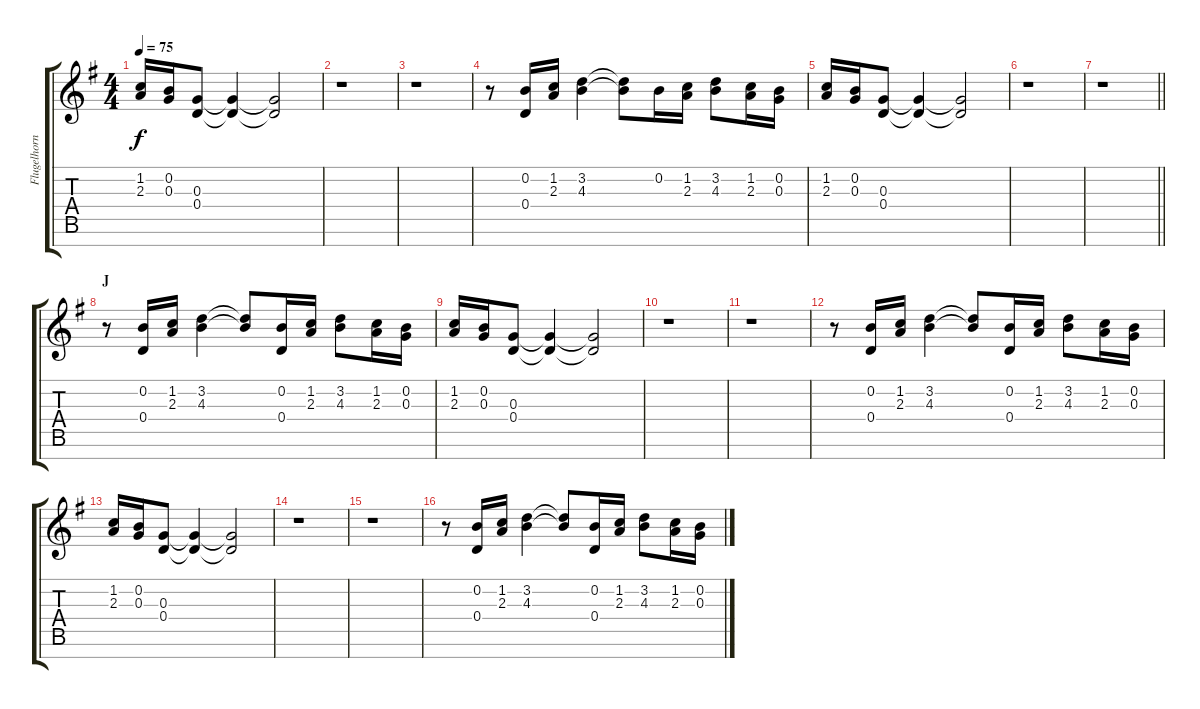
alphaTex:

\track ("Flugelhorn" "Flugelhorn") {instrument frenchhorn}
\staff {score tabs}
\tuning (E5 B4 G4 D4 A3 E3 B2) {hide}
\ts (4 4)
\tempo 75
\clef g2
\ks g
(1.2 2.3).16{dy f} (0.2 0.3).16 (0.3 0.4).8 (0.3{t} 0.4{t}).4 (0.3{t} 0.4{t}).2 |
r.1 |
r.1 |
r.8 (0.2 0.4).16 (1.2 2.3).16 (3.2 4.3).4 (3.2{t} 4.3{t}).8 0.2.16 (1.2 2.3).16 (3.2 4.3).8 (1.2 2.3).16 (0.2 0.3).16 |
(1.2 2.3).16 (0.2 0.3).16 (0.3 0.4).8 (0.3{t} 0.4{t}).4 (0.3{t} 0.4{t}).2 |
r.1 |
\barLineRight lightlight
r.1 |
\section ("" "J")
r.8 (0.2 0.4).16 (1.2 2.3).16 (3.2 4.3).4 (3.2{t} 4.3{t}).8 (0.2 0.4).16 (1.2 2.3).16 (3.2 4.3).8 (1.2 2.3).16 (0.2 0.3).16 |
(1.2 2.3).16 (0.2 0.3).16 (0.3 0.4).8 (0.3{t} 0.4{t}).4 (0.3{t} 0.4{t}).2 |
r.1 |
r.1 |
r.8 (0.2 0.4).16 (1.2 2.3).16 (3.2 4.3).4 (3.2{t} 4.3{t}).8 (0.2 0.4).16 (1.2 2.3).16 (3.2 4.3).8 (1.2 2.3).16 (0.2 0.3).16 |
(1.2 2.3).16 (0.2 0.3).16 (0.3 0.4).8 (0.3{t} 0.4{t}).4 (0.3{t} 0.4{t}).2 |
r.1 |
r.1 |
r.8 (0.2 0.4).16 (1.2 2.3).16 (3.2 4.3).4 (3.2{t} 4.3{t}).8 (0.2 0.4).16 (1.2 2.3).16 (3.2 4.3).8 (1.2 2.3).16 (0.2 0.3).16
